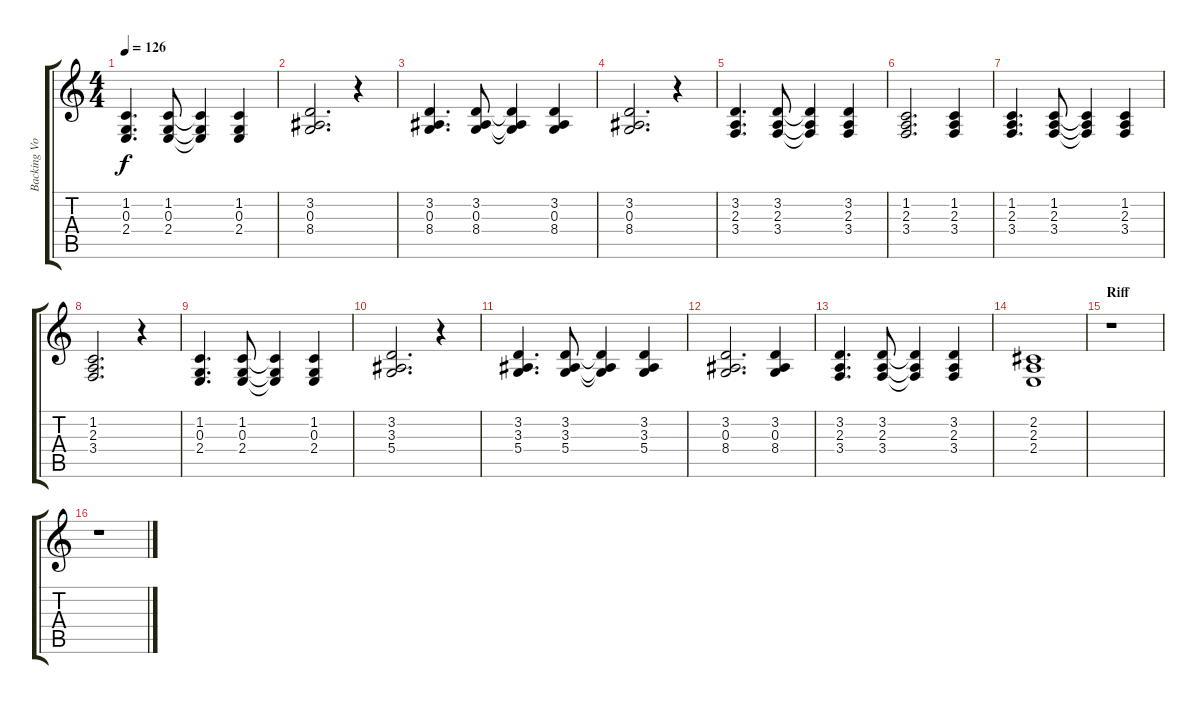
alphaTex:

\track ("Backing Vox" "Backing Vo") {instrument choiraahs}
\staff {score tabs}
\tuning (E4 B3 G3 D3 A2 E2) {hide}
\ts (4 4)
\tempo 126
\clef g2
\ks c
(1.2 0.3 2.4).4{d dy f} (1.2 0.3 2.4).8 (1.2{t} 0.3{t} 2.4{t}).4 (1.2 0.3 2.4).4 |
(3.2 0.3 8.4).2{d} r.4 |
(3.2 0.3 8.4).4{d} (3.2 0.3 8.4).8 (3.2{t} 0.3{t} 8.4{t}).4 (3.2 0.3 8.4).4 |
(3.2 0.3 8.4).2{d} r.4 |
(3.2 2.3 3.4).4{d} (3.2 2.3 3.4).8 (3.2{t} 2.3{t} 3.4{t}).4 (3.2 2.3 3.4).4 |
(1.2 2.3 3.4).2{d} (1.2 2.3 3.4).4 |
(1.2 2.3 3.4).4{d} (1.2 2.3 3.4).8 (1.2{t} 2.3{t} 3.4{t}).4 (1.2 2.3 3.4).4 |
(1.2 2.3 3.4).2{d} r.4 |
(1.2 0.3 2.4).4{d} (1.2 0.3 2.4).8 (1.2{t} 0.3{t} 2.4{t}).4 (1.2 0.3 2.4).4 |
(3.2 3.3 5.4).2{d} r.4 |
(3.2 3.3 5.4).4{d} (3.2 3.3 5.4).8 (3.2{t} 3.3{t} 5.4{t}).4 (3.2 3.3 5.4).4 |
(3.2 0.3 8.4).2{d} (3.2 0.3 8.4).4 |
(3.2 2.3 3.4).4{d} (3.2 2.3 3.4).8 (3.2{t} 2.3{t} 3.4{t}).4 (3.2 2.3 3.4).4 |
(2.2 2.3 2.4).1 |
\section ("" "Riff")
r.1 |
r.1
